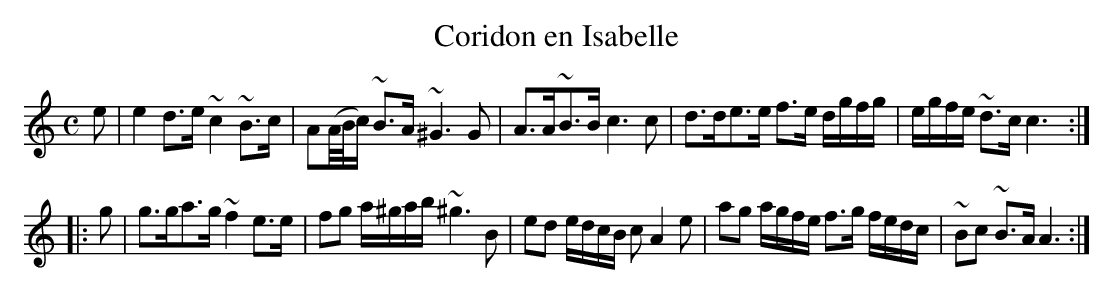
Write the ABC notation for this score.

X:1
T:Coridon en Isabelle
M:C
K:Amin
e|e2d>e~c2~B>c|A(A//B//c/) ~B>A~^G3G|A>A~B>Bc3c|d>de>e f>e d/g/f/g/|e/g/f/e/ ~d>cc3:|
|:g|g>ga>g~f2e>e|fg a/^g/a/b/~^g3B|ed e/d/c/B/ cA2e|ag a/g/f/e/ f>g f/e/d/c/|~Bc ~B>A A3:|
